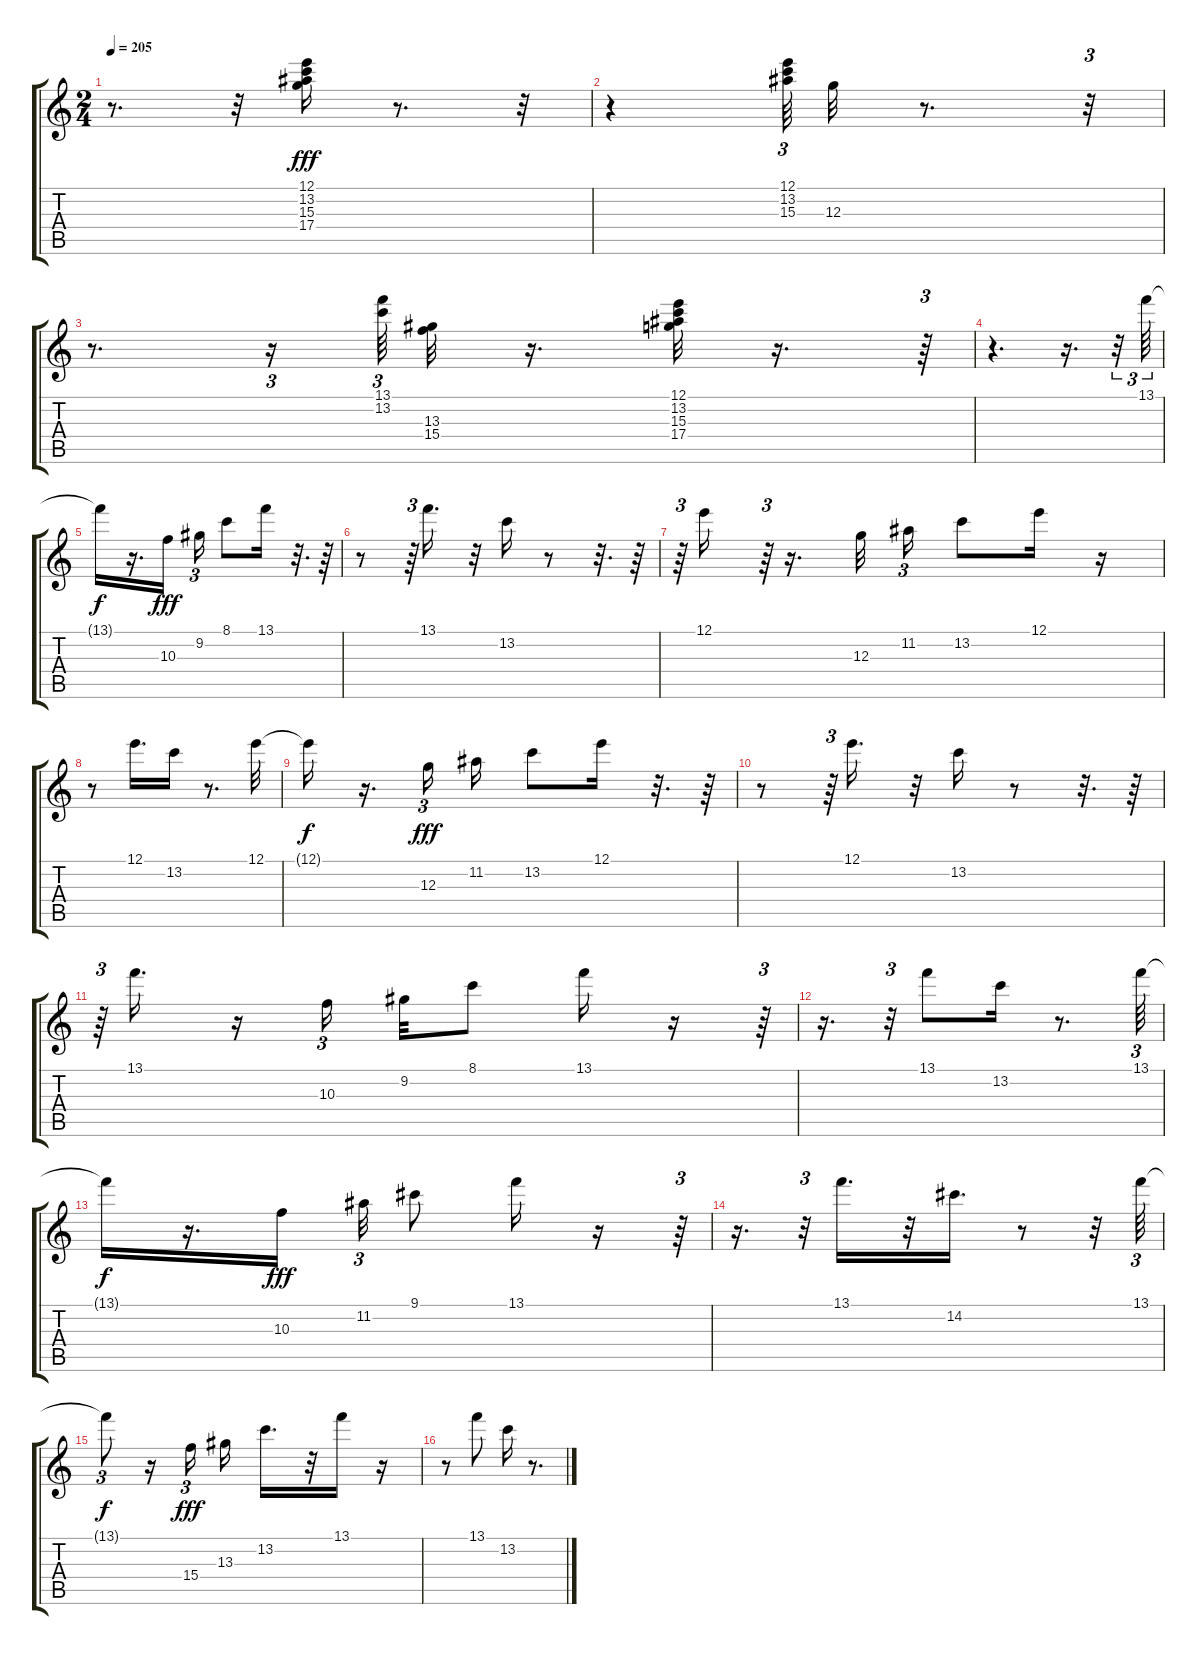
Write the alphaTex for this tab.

\track "" {instrument electricguitarjazz}
\staff {score tabs}
\tuning (E4 B3 G3 D3 A2 E2) {hide}
\ts (2 4)
\tempo 205
\clef g2
\ks c
r.8{d dy fff} r.32 (12.1 13.2 15.3 17.4).16 r.8{d} r.32 |
r.4 (12.1 13.2 15.3).64{tu (3 2)} 12.3.32 r.8{d} r.32{tu (3 2)} |
r.8{d} r.16{tu (3 2)} (13.1 13.2).64{tu (3 2)} (13.3 15.4).32 r.16{d} (12.1 13.2 15.3 17.4).32 r.16{d} r.64{tu (3 2)} |
r.4{d} r.16{d} r.32{tu (3 2)} 13.1.64{tu (3 2)} |
13.1{t}.16{dy f} r.16{d} 10.3.16{dy fff} 9.2.16{tu (3 2)} 8.1.8 13.1.16 r.32{d} r.64 |
r.8 r.64{tu (3 2)} 13.1.16{d} r.32 13.2.16 r.8 r.32{d} r.64 |
r.64{tu (3 2)} 12.1.16 r.64{tu (3 2)} r.16{d} 12.3.32 11.2.16{tu (3 2)} 13.2.8 12.1.16 r.16 |
r.8 12.1.16{d} 13.2.16 r.8{d} 12.1.32 |
12.1{t}.16{dy f} r.16{d} 12.3.16{tu (3 2) dy fff} 11.2.16 13.2.8 12.1.16 r.32{d} r.64 |
r.8 r.64{tu (3 2)} 12.1.16{d} r.32 13.2.16 r.8 r.32{d} r.64 |
r.64{tu (3 2)} 13.1.16{d} r.16 10.3.16{tu (3 2)} 9.2.32 8.1.8 13.1.16 r.16 r.64{tu (3 2)} |
r.16{d} r.32{tu (3 2)} 13.1.8 13.2.16 r.8{d} 13.1.64{tu (3 2)} |
13.1{t}.16{dy f} r.16{d} 10.3.16{dy fff} 11.2.32{tu (3 2)} 9.1.8 13.1.16 r.16 r.64{tu (3 2)} |
r.16{d} r.32{tu (3 2)} 13.1.16{d} r.32 14.2.16{d} r.8 r.32 13.1.64{tu (3 2)} |
13.1{t}.8{tu (3 2) dy f} r.16 15.4.16{tu (3 2) dy fff} 13.3.16 13.2.16{d} r.32 13.1.16 r.16 |
r.8 13.1.8 13.2.16 r.8{d}
